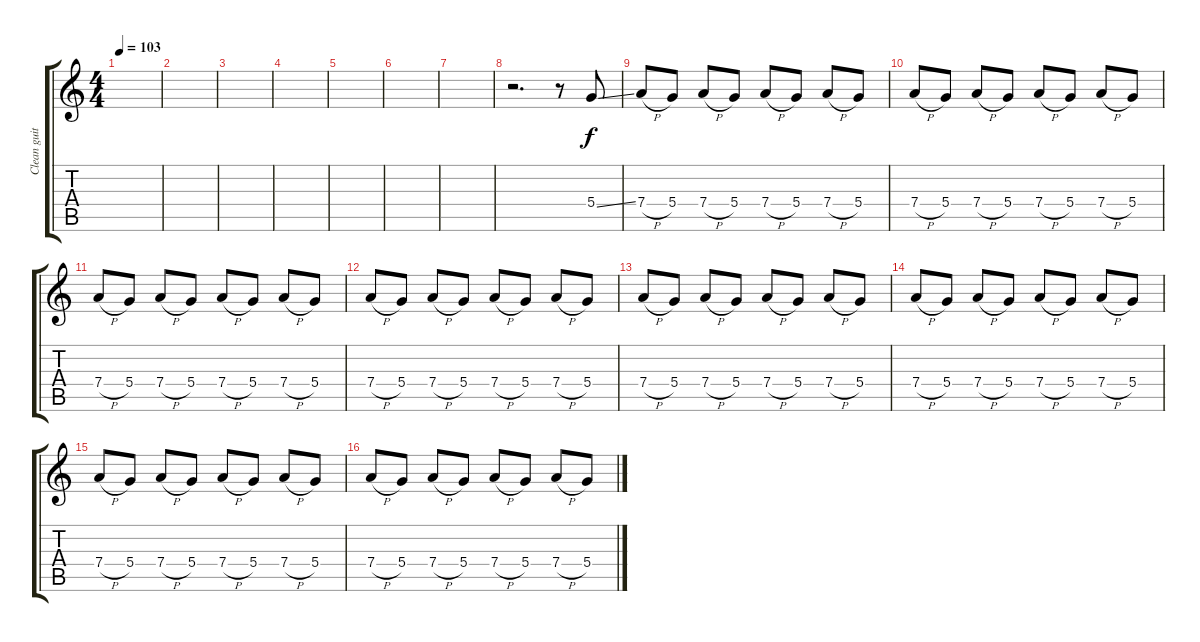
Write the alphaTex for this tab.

\track ("Clean guitar 2" "Clean guit") {instrument electricguitarclean}
\staff {score tabs}
\tuning (E4 B3 G3 D3 A2 E2) {hide}
\ts (4 4)
\tempo 103
\clef g2
\ks c
|
|
|
|
|
|
|
r.2{d} r.8 5.4{ss}.8 |
7.4{h}.8 5.4.8 7.4{h}.8 5.4.8 7.4{h}.8 5.4.8 7.4{h}.8 5.4.8 |
7.4{h}.8 5.4.8 7.4{h}.8 5.4.8 7.4{h}.8 5.4.8 7.4{h}.8 5.4.8 |
7.4{h}.8 5.4.8 7.4{h}.8 5.4.8 7.4{h}.8 5.4.8 7.4{h}.8 5.4.8 |
7.4{h}.8 5.4.8 7.4{h}.8 5.4.8 7.4{h}.8 5.4.8 7.4{h}.8 5.4.8 |
7.4{h}.8 5.4.8 7.4{h}.8 5.4.8 7.4{h}.8 5.4.8 7.4{h}.8 5.4.8 |
7.4{h}.8 5.4.8 7.4{h}.8 5.4.8 7.4{h}.8 5.4.8 7.4{h}.8 5.4.8 |
7.4{h}.8 5.4.8 7.4{h}.8 5.4.8 7.4{h}.8 5.4.8 7.4{h}.8 5.4.8 |
7.4{h}.8 5.4.8 7.4{h}.8 5.4.8 7.4{h}.8 5.4.8 7.4{h}.8 5.4.8
